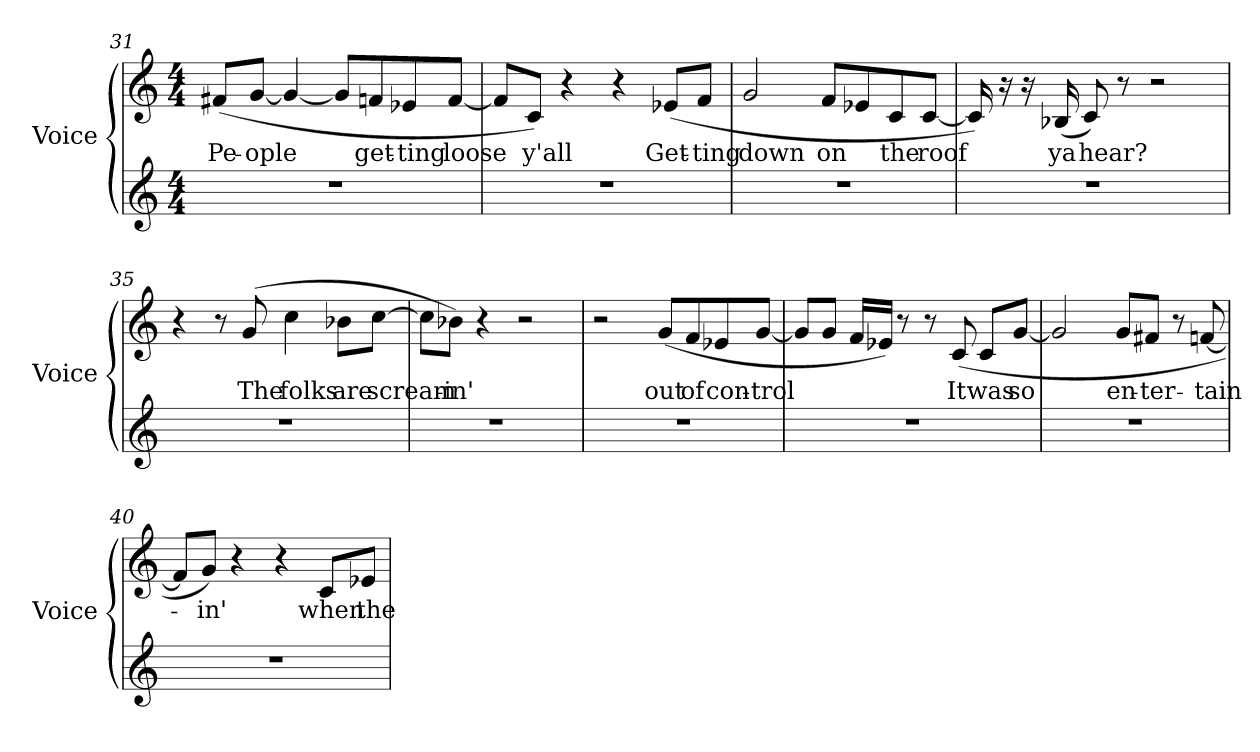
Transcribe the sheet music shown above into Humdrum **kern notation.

**kern	**kern	**text
*part2	*part1	*part1
*staff2	*staff1	*staff1
*I"Voice	*I"Voice	*
*I'Voice	*I'Voice	*
*clefG2	*clefG2	*
*k[]	*k[]	*
*C:	*C:	*
*M4/4	*M4/4	*
=31	=31	=31
!	!	!LO:LY:b:color=#000000
1r	(8f#Xi/L	Pe-
!	!	!LO:LY:b:color=#000000
.	[8gi/J	-ople
.	4gi/_	.
.	8gi/L]	.
!	!	!LO:LY:b:color=#000000
.	8fni/	get-
!	!	!LO:LY:b:color=#000000
.	8e-Xi/	-ting
!	!	!LO:LY:b:color=#000000
.	[8fi/J	loose
=32	=32	=32
1r	8fi/L]	.
!	!	!LO:LY:b:color=#000000
.	8ci/J)	y'all
.	4r	.
.	4r	.
!	!	!LO:LY:b:color=#000000
.	(8e-Xi/L	Get-
!	!	!LO:LY:b:color=#000000
.	8fi/J	-ting
!!LO:LB:g=z
=33	=33	=33
!	!	!LO:LY:b:color=#000000
1r	2gi/	down
!	!	!LO:LY:b:color=#000000
.	8fi/L	on
.	8e-Xi/	.
!	!	!LO:LY:b:color=#000000
.	8ci/	the
!	!	!LO:LY:b:color=#000000
.	[8ci/J	roof
=34	=34	=34
1r	16ci/])	.
.	16r	.
.	16r	.
!	!	!LO:LY:b:color=#000000
.	(16B-Xi/	ya
!	!	!LO:LY:b:color=#000000
.	8ci/)	hear?
.	8r	.
.	2r	.
=35	=35	=35
1r	4r	.
.	8r	.
!	!	!LO:LY:b:color=#000000
.	(8gi/	The
!	!	!LO:LY:b:color=#000000
.	4cci\	folks
!	!	!LO:LY:b:color=#000000
.	8b-Xi\L	are
!	!	!LO:LY:b:color=#000000
.	[8cci\J	scream-
=36	=36	=36
1r	8cci\L]	.
!	!	!LO:LY:b:color=#000000
.	8b-Xi\J)	-in'
.	4r	.
.	2r	.
!!LO:LB:g=z
=37	=37	=37
1r	2r	.
!	!	!LO:LY:b:color=#000000
.	(8gi/L	out
!	!	!LO:LY:b:color=#000000
.	8fi/	of
!	!	!LO:LY:b:color=#000000
.	8e-Xi/	con-
!	!	!LO:LY:b:color=#000000
.	[8gi/J	-trol
=38	=38	=38
1r	8gi/L]	.
.	8gi/J	.
.	16fi/LL	.
.	16e-Xi/JJ)	.
.	8r	.
.	8r	.
!	!	!LO:LY:b:color=#000000
.	(8ci/	It
!	!	!LO:LY:b:color=#000000
.	8ci/L	was
!	!	!LO:LY:b:color=#000000
.	[8gi/J	so
=39	=39	=39
1r	2gi/]	.
!	!	!LO:LY:b:color=#000000
.	8gi/L	en-
!	!	!LO:LY:b:color=#000000
.	8f#Xi/J	-ter-
.	8r	.
!	!	!LO:LY:b:color=#000000
.	[8fni/	-tain-
=40	=40	=40
1r	8fi/L]	.
!	!	!LO:LY:b:color=#000000
.	8gi/J)	-in'
.	4r	.
.	4r	.
!	!	!LO:LY:b:color=#000000
.	8ci/L	when
!	!	!LO:LY:b:color=#000000
.	8e-Xi/J	the
=	=	=
*-	*-	*-
